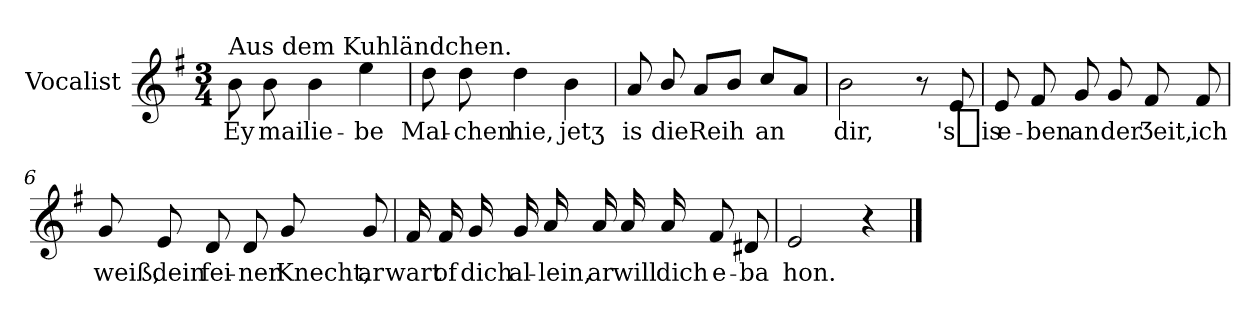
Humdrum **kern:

**kern	**text
*part1	*part1
*staff1	*staff1
*I"Vocalist	*
*k[f#]	*
*e:	*
*M3/4	*
=1	=1
!LO:TX:a:t=Aus dem Kuhländchen.	!
8b	Ey
8b	mai
4b	lie-
4ee	-be
=2	=2
8dd	Mal-
8dd	-chen
4dd	hie,
4b	jetʒ
=3	=3
8a	is
8b/	die
8aL	Reih
8bJ	.
8cc/L	an
8aJ	.
=4	=4
2b	dir,
8r	.
8e	's_is
=5	=5
8e	e-
8f#	-ben
8g	an
8g	der
8f#	Ʒeit,
8f#	ich
=6	=6
8g	weiß,
8e	dein
8d	fei-
8d	-ner
8g	Knecht,
8g	ar
=7	=7
16f#	wart
16f#	of
16g	dich
16g	al-
16a	-lein,
16a	ar
16a	will
16a	dich
8f#	e-
8d#X	-ba
=8	=8
2e	hon.
4r	.
==	==
*-	*-
